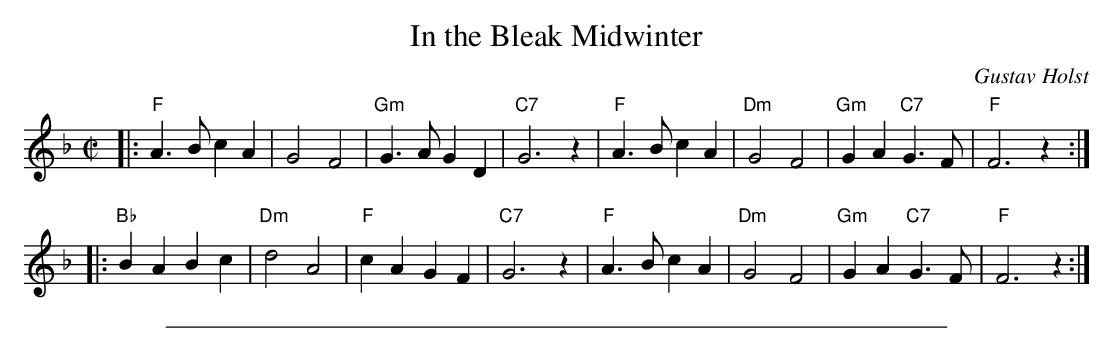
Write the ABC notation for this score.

X:1
T: In the Bleak Midwinter
C: Gustav Holst
M: C|
L: 1/4
K: F
|: "F"A>B cA |     G2 F2 | "Gm"G>A GD | "C7"G3 z | "F"A>B cA | "Dm"G2 F2 | "Gm"GA "C7"G>F | "F"F3 z :|
|: "Bb"BA Bc | "Dm"d2 A2 |  "F"cA  GF | "C7"G3 z | "F"A>B cA | "Dm"G2 F2 | "Gm"GA "C7"G>F | "F"F3 z :|
